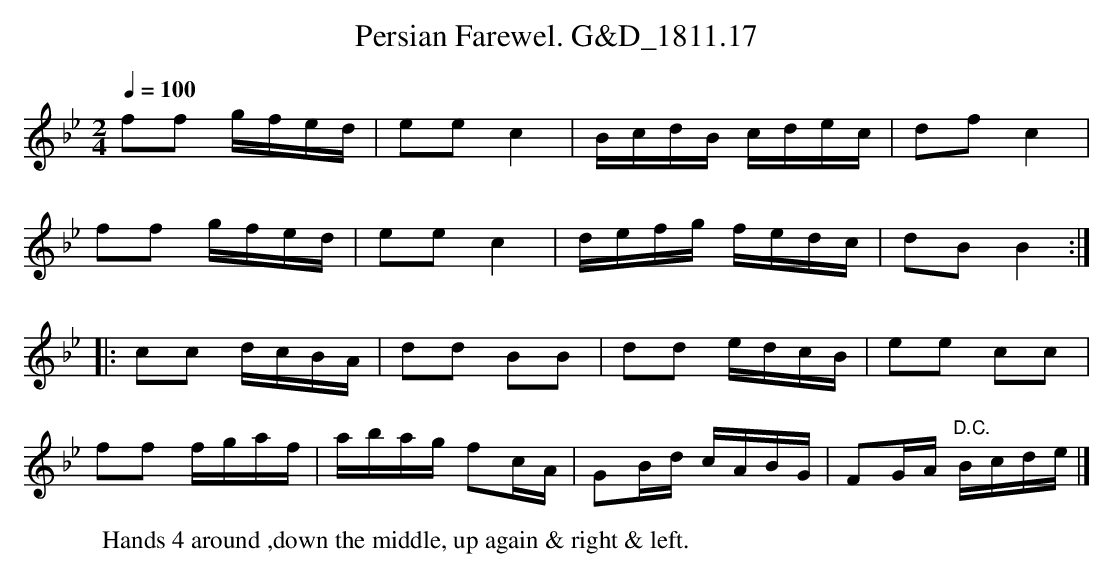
X:1
T:Persian Farewel. G&D_1811.17
M:2/4
L:1/8
Q:1/4=100
W:Hands 4 around ,down the middle, up again & right & left.
K:Bb
ff g/f/e/d/|eec2|B/c/d/B/ c/d/e/c/|dfc2|
ff g/f/e/d/|eec2|d/e/f/g/ f/e/d/c/|dBB2:|
|:cc d/c/B/A/|dd BB|dd e/d/c/B/|ee cc|
ff f/g/a/f/|a/b/a/g/ fc/A/|GB/d/ c/A/B/G/|\
FG/A/ "D.C."B/c/d/e/|]
